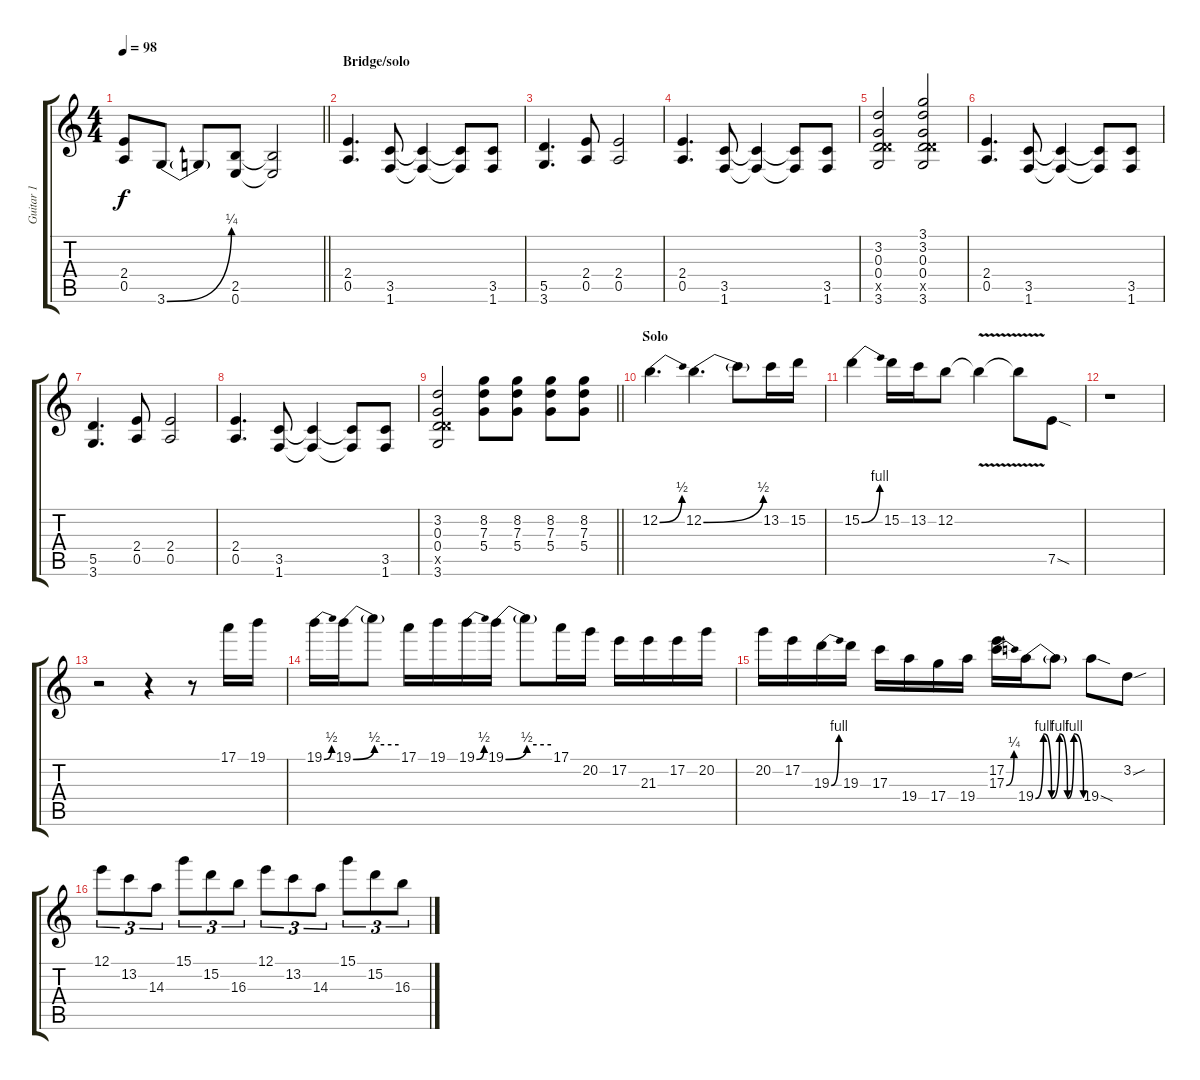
\track ("Guitar 1" "Guitar 1") {instrument acousticguitarsteel}
\staff {score tabs}
\tuning (E4 B3 G3 D3 A2 E2) {hide}
\ts (4 4)
\tempo 98
\clef g2
\barLineRight lightlight
\ks c
(2.4 0.5).8{dy f} 3.6{be (bend 0 0 60 1)}.8 3.6{t}.8 (2.5 0.6).8 (2.5{t} 0.6{t}).2 |
\section ("" "Bridge/solo")
(2.4 0.5).4{d} (3.5 1.6).8 (3.5{t} 1.6{t}).4 (3.5{t} 1.6{t}).8 (3.5 1.6).8 |
(5.5 3.6).4{d} (2.4 0.5).8 (2.4 0.5).2 |
(2.4 0.5).4{d} (3.5 1.6).8 (3.5{t} 1.6{t}).4 (3.5{t} 1.6{t}).8 (3.5 1.6).8 |
(3.2 0.3 0.4 5.5{x} 3.6).2 (3.1 3.2 0.3 0.4 5.5{x} 3.6).2 |
(2.4 0.5).4{d} (3.5 1.6).8 (3.5{t} 1.6{t}).4 (3.5{t} 1.6{t}).8 (3.5 1.6).8 |
(5.5 3.6).4{d} (2.4 0.5).8 (2.4 0.5).2 |
(2.4 0.5).4{d} (3.5 1.6).8 (3.5{t} 1.6{t}).4 (3.5{t} 1.6{t}).8 (3.5 1.6).8 |
\barLineRight lightlight
(3.2 0.3 0.4 5.5{x} 3.6).2 (8.2 7.3 5.4).8 (8.2 7.3 5.4).8 (8.2 7.3 5.4).8 (8.2 7.3 5.4).8 |
\section ("" "Solo")
12.2{be (bend 0 0 60 2)}.4{d} 12.2{be (bend 0 0 60 2)}.4{d} 12.2{t}.8 13.2.16 15.2.16 |
15.2{be (bend 0 0 60 4)}.4 15.2.16 13.2.16 12.2.8 12.2{v t}.4 12.2{t}.8 7.5{sod}.8 |
r.1 |
r.2 r.4 r.8 17.1.16 19.1.16 |
19.1{be (bend 0 0 60 2)}.16 19.1{be (bend 0 0 60 2)}.16 19.1{be (hold 0 2 60 2) t}.8 17.1.16 19.1.16 19.1{be (bend 0 0 60 2)}.16 19.1{be (bend 0 0 60 2)}.16 19.1{be (hold 0 2 60 2) t}.8 17.1.16 20.2.16 17.2.16 21.3.16 17.2.16 20.2.16 |
20.2.16 17.2.16 19.3{be (bend 0 0 60 4)}.16 19.3.16 17.3.16 19.4.16 17.4.16 19.4.16 (17.2 17.3{be (bend 0 0 60 1)}).16 19.4{be (custom 0 0 10 4 20 0 30 4 40 0 48 4 60 0)}.16 19.4{t}.8 19.4{sod}.8 3.2{sou}.8 |
12.1.8{tu (3 2)} 13.2.8{tu (3 2)} 14.3.8{tu (3 2)} 15.1.8{tu (3 2)} 15.2.8{tu (3 2)} 16.3.8{tu (3 2)} 12.1.8{tu (3 2)} 13.2.8{tu (3 2)} 14.3.8{tu (3 2)} 15.1.8{tu (3 2)} 15.2.8{tu (3 2)} 16.3.8{tu (3 2)}
